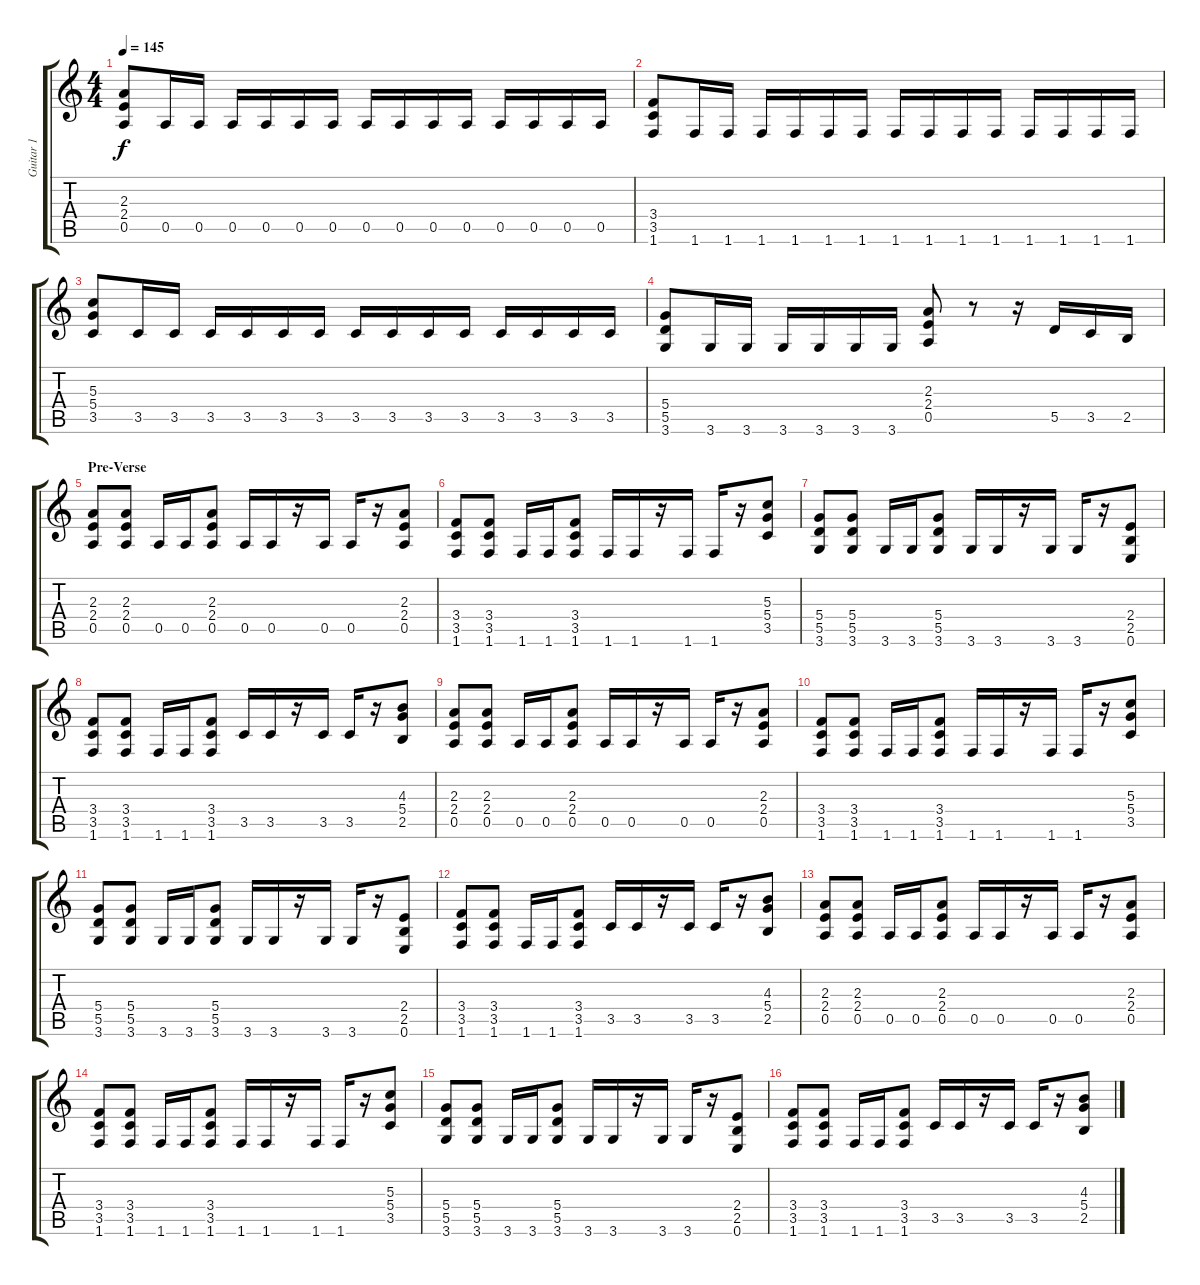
\track ("Guitar 1" "Guitar 1") {instrument distortionguitar}
\staff {score tabs}
\tuning (E4 B3 G3 D3 A2 E2) {hide}
\ts (4 4)
\tempo 145
\clef g2
\ks c
(2.3 2.4 0.5).8{dy f} 0.5.16 0.5.16 0.5.16 0.5.16 0.5.16 0.5.16 0.5.16 0.5.16 0.5.16 0.5.16 0.5.16 0.5.16 0.5.16 0.5.16 |
(3.4 3.5 1.6).8 1.6.16 1.6.16 1.6.16 1.6.16 1.6.16 1.6.16 1.6.16 1.6.16 1.6.16 1.6.16 1.6.16 1.6.16 1.6.16 1.6.16 |
(5.3 5.4 3.5).8 3.5.16 3.5.16 3.5.16 3.5.16 3.5.16 3.5.16 3.5.16 3.5.16 3.5.16 3.5.16 3.5.16 3.5.16 3.5.16 3.5.16 |
(5.4 5.5 3.6).8 3.6.16 3.6.16 3.6.16 3.6.16 3.6.16 3.6.16 (2.3 2.4 0.5).8 r.8 r.16 5.5.16 3.5.16 2.5.16 |
\section ("" "Pre-Verse")
(2.3 2.4 0.5).8 (2.3 2.4 0.5).8 0.5.16 0.5.16 (2.3 2.4 0.5).8 0.5.16 0.5.16 r.16 0.5.16 0.5.16 r.16 (2.3 2.4 0.5).8 |
(3.4 3.5 1.6).8 (3.4 3.5 1.6).8 1.6.16 1.6.16 (3.4 3.5 1.6).8 1.6.16 1.6.16 r.16 1.6.16 1.6.16 r.16 (5.3 5.4 3.5).8 |
(5.4 5.5 3.6).8 (5.4 5.5 3.6).8 3.6.16 3.6.16 (5.4 5.5 3.6).8 3.6.16 3.6.16 r.16 3.6.16 3.6.16 r.16 (2.4 2.5 0.6).8 |
(3.4 3.5 1.6).8 (3.4 3.5 1.6).8 1.6.16 1.6.16 (3.4 3.5 1.6).8 3.5.16 3.5.16 r.16 3.5.16 3.5.16 r.16 (4.3 5.4 2.5).8 |
(2.3 2.4 0.5).8 (2.3 2.4 0.5).8 0.5.16 0.5.16 (2.3 2.4 0.5).8 0.5.16 0.5.16 r.16 0.5.16 0.5.16 r.16 (2.3 2.4 0.5).8 |
(3.4 3.5 1.6).8 (3.4 3.5 1.6).8 1.6.16 1.6.16 (3.4 3.5 1.6).8 1.6.16 1.6.16 r.16 1.6.16 1.6.16 r.16 (5.3 5.4 3.5).8 |
(5.4 5.5 3.6).8 (5.4 5.5 3.6).8 3.6.16 3.6.16 (5.4 5.5 3.6).8 3.6.16 3.6.16 r.16 3.6.16 3.6.16 r.16 (2.4 2.5 0.6).8 |
(3.4 3.5 1.6).8 (3.4 3.5 1.6).8 1.6.16 1.6.16 (3.4 3.5 1.6).8 3.5.16 3.5.16 r.16 3.5.16 3.5.16 r.16 (4.3 5.4 2.5).8 |
(2.3 2.4 0.5).8 (2.3 2.4 0.5).8 0.5.16 0.5.16 (2.3 2.4 0.5).8 0.5.16 0.5.16 r.16 0.5.16 0.5.16 r.16 (2.3 2.4 0.5).8 |
(3.4 3.5 1.6).8 (3.4 3.5 1.6).8 1.6.16 1.6.16 (3.4 3.5 1.6).8 1.6.16 1.6.16 r.16 1.6.16 1.6.16 r.16 (5.3 5.4 3.5).8 |
(5.4 5.5 3.6).8 (5.4 5.5 3.6).8 3.6.16 3.6.16 (5.4 5.5 3.6).8 3.6.16 3.6.16 r.16 3.6.16 3.6.16 r.16 (2.4 2.5 0.6).8 |
(3.4 3.5 1.6).8 (3.4 3.5 1.6).8 1.6.16 1.6.16 (3.4 3.5 1.6).8 3.5.16 3.5.16 r.16 3.5.16 3.5.16 r.16 (4.3 5.4 2.5).8
